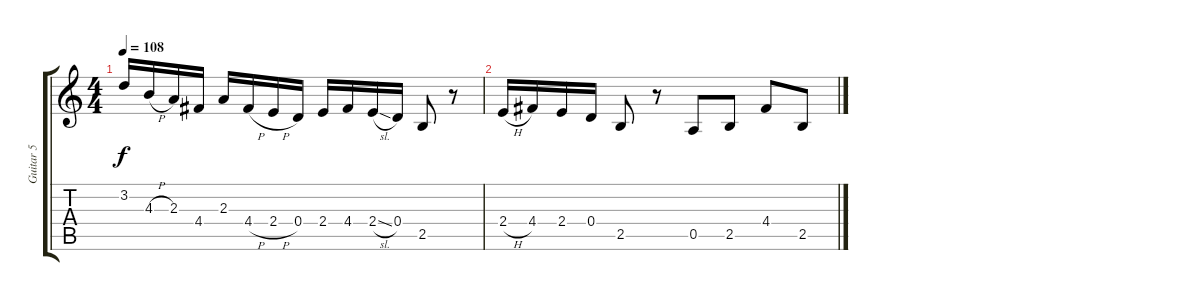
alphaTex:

\track ("Guitar 5" "Guitar 5") {instrument distortionguitar}
\staff {score tabs}
\tuning (E4 B3 G3 D3 A2 E2) {hide}
\ts (4 4)
\tempo 108
\clef g2
\ks c
3.2.16{dy f} 4.3{h}.16 2.3.16 4.4.16 2.3.16 4.4{h}.16 2.4{h}.16 0.4.16 2.4.16 4.4.16 2.4{sl}.16 0.4.16 2.5.8 r.8 |
2.4{h}.16 4.4.16 2.4.16 0.4.16 2.5.8 r.8 0.5.8 2.5.8 4.4.8 2.5.8
